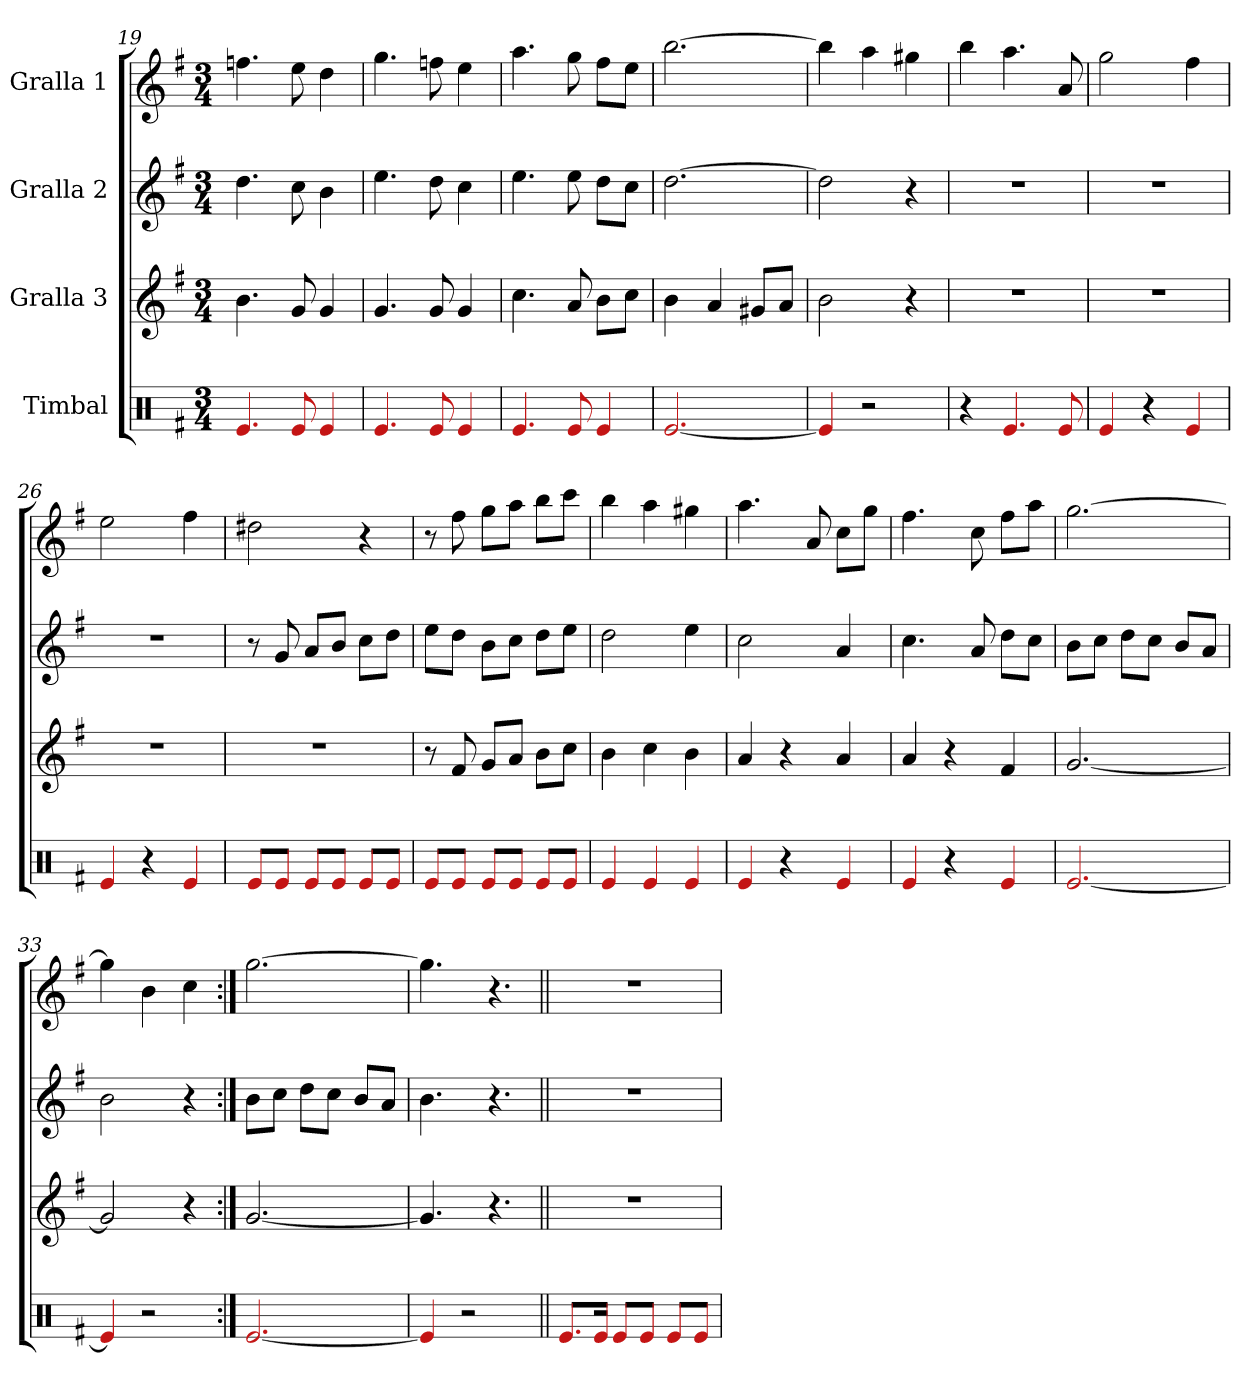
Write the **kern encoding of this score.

**kern	**kern	**kern	**kern
*part4	*part3	*part2	*part1
*staff4	*staff3	*staff2	*staff1
*I"Timbal	*I"Gralla 3	*I"Gralla 2	*I"Gralla 1
*clefX	*clefG2	*clefG2	*clefG2
*k[f#]	*k[f#]	*k[f#]	*k[f#]
*M3/4	*M3/4	*M3/4	*M3/4
=19	=19	=19	=19
4.e	4.b	4.dd	4.ff
8e	8g	8cc	8ee
4e	4g	4b	4dd
=20	=20	=20	=20
4.e	4.g	4.ee	4.gg
8e	8g	8dd	8ff
4e	4g	4cc	4ee
=21	=21	=21	=21
4.e	4.cc	4.ee	4.aa
8e	8a	8ee	8gg
4e	8b\L	8dd\L	8ff#\L
.	8cc\J	8cc\J	8ee\J
=22	=22	=22	=22
[2.e	4b	[2.dd	[2.bb
.	4a	.	.
.	8g#/L	.	.
.	8a/J	.	.
=23	=23	=23	=23
4e]	2b	2dd]	4bb]
2r	.	.	4aa
.	4r	4r	4gg#
=24	=24	=24	=24
4r	2.r	2.r	4bb
4.e	.	.	4.aa
8e	.	.	8a
=25	=25	=25	=25
4e	2.r	2.r	2gg
4r	.	.	.
4e	.	.	4ff#
=26	=26	=26	=26
4e	2.r	2.r	2ee
4r	.	.	.
4e	.	.	4ff#
=27	=27	=27	=27
8e/L	2.r	8r	2dd#
8e/J	.	8g	.
8e/L	.	8a/L	.
8e/J	.	8b/J	.
8e/L	.	8cc\L	4r
8e/J	.	8dd\J	.
=28	=28	=28	=28
8e/L	8r	8ee\L	8r
8e/J	8f#	8dd\J	8ff#
8e/L	8g/L	8b\L	8gg\L
8e/J	8a/J	8cc\J	8aa\J
8e/L	8b\L	8dd\L	8bb\L
8e/J	8cc\J	8ee\J	8ccc\J
=29	=29	=29	=29
4e	4b	2dd	4bb
4e	4cc	.	4aa
4e	4b	4ee	4gg#
=30	=30	=30	=30
4e	4a	2cc	4.aa
4r	4r	.	.
.	.	.	8a
4e	4a	4a	8cc\L
.	.	.	8gg\J
=31	=31	=31	=31
4e	4a	4.cc	4.ff#
4r	4r	.	.
.	.	8a	8cc
4e	4f#	8dd\L	8ff#\L
.	.	8cc\J	8aa\J
=32	=32	=32	=32
[2.e	[2.g	8b\L	[2.gg
.	.	8cc\J	.
.	.	8dd\L	.
.	.	8cc\J	.
.	.	8b/L	.
.	.	8a/J	.
=33	=33	=33	=33
4e]	2g]	2b	4gg]
2r	.	.	4b
.	4r	4r	4cc
=34:|!	=34:|!	=34:|!	=34:|!
[2.e	[2.g	8b\L	[2.gg
.	.	8cc\J	.
.	.	8dd\L	.
.	.	8cc\J	.
.	.	8b/L	.
.	.	8a/J	.
=35	=35	=35	=35
4e]	4.g]	4.b	4.gg]
2r	.	.	.
.	4.r	4.r	4.r
=36||	=36||	=36||	=36||
8.e/L	2.r	2.r	2.r
16e/Jk	.	.	.
8e/L	.	.	.
8e/J	.	.	.
8e/L	.	.	.
8e/J	.	.	.
=	=	=	=
*-	*-	*-	*-
